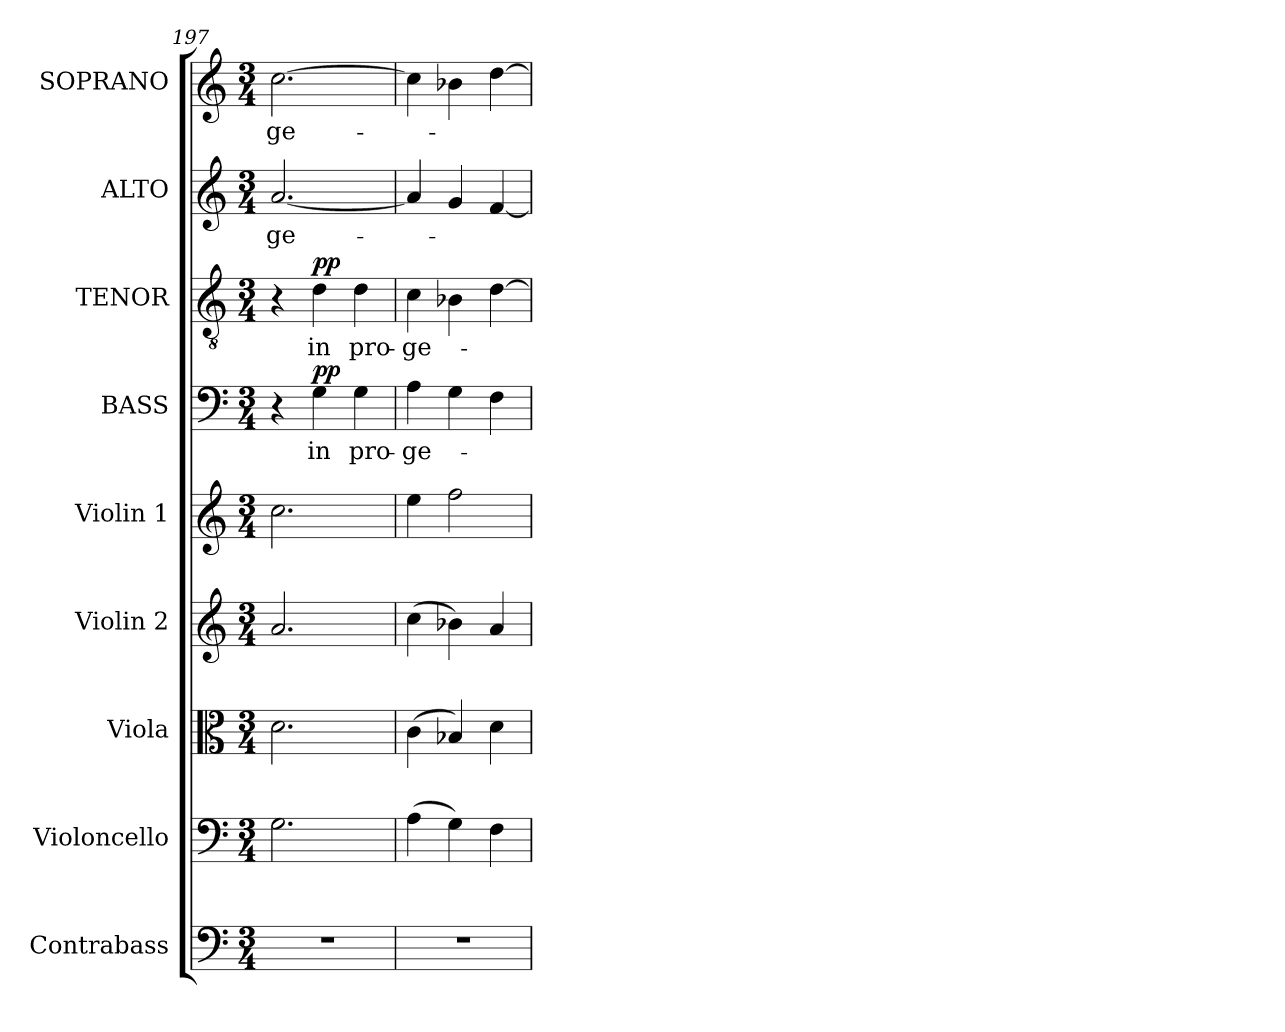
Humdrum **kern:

**kern	**kern	**kern	**kern	**kern	**kern	**text	**dynam	**kern	**text	**dynam	**kern	**text	**kern	**text
*part9	*part8	*part7	*part6	*part5	*part4	*part4	*part4	*part3	*part3	*part3	*part2	*part2	*part1	*part1
*staff9	*staff8	*staff7	*staff6	*staff5	*staff4	*staff4	*staff4	*staff3	*staff3	*staff3	*staff2	*staff2	*staff1	*staff1
*I"Contrabass	*I"Violoncello	*I"Viola	*I"Violin 2	*I"Violin 1	*I"BASS	*	*	*I"TENOR	*	*	*I"ALTO	*	*I"SOPRANO	*
*I'Cb.	*I'Vc.	*I'Vla.	*I'Vln. 2	*I'Vln. 1	*I'B.	*	*	*I'T.	*	*	*I'A.	*	*I'S.	*
*clefF4	*clefF4	*clefC3	*clefG2	*clefG2	*clefF4	*	*	*clefGv2	*	*	*clefG2	*	*clefG2	*
*ITrd7c12	*	*	*	*	*	*	*	*ITrd7c12	*	*	*	*	*	*
*k[]	*k[]	*k[]	*k[]	*k[]	*k[]	*	*	*k[]	*	*	*k[]	*	*k[]	*
*C:	*C:	*C:	*C:	*C:	*C:	*	*	*C:	*	*	*C:	*	*C:	*
*M3/4	*M3/4	*M3/4	*M3/4	*M3/4	*M3/4	*	*	*M3/4	*	*	*M3/4	*	*M3/4	*
=197	=197	=197	=197	=197	=197	=197	=197	=197	=197	=197	=197	=197	=197	=197
!LO:N:vis=1	!	!	!	!	!	!	!	!	!	!	!	!	!	!
*	*^	*^	*	*	*	*	*	*	*	*	*	*	*	*
!	!	!	!	!	!	!	!	!	!	!	!	!	!	!LO:LY:b:color=#000000	!	!
!	!	!	!	!	!	!	!	!	!	!	!	!	!	!	!	!LO:LY:b:color=#000000
2.r	2.Gi\	2.ryy	2.di\	2.ryy	2.ai/	2.cci\	4r	.	.	4r	.	.	[<2.ai/	-ge-	[>2.cci\	-ge-
!	!	!	!	!	!	!	!	!LO:LY:b:color=#000000	!	!	!	!	!	!	!	!
!	!	!	!	!	!	!	!	!	!	!	!LO:LY:b:color=#000000	!	!	!	!	!
.	.	.	.	.	.	.	4Gi\	in	pp	4Di\	in	pp	.	.	.	.
!	!	!	!	!	!	!	!	!LO:LY:b:color=#000000	!	!	!	!	!	!	!	!
!	!	!	!	!	!	!	!	!	!	!	!LO:LY:b:color=#000000	!	!	!	!	!
.	.	.	.	.	.	.	4Gi\	pro-	.	4Di\	pro-	.	.	.	.	.
*	*v	*v	*	*	*	*	*	*	*	*	*	*	*	*	*	*
*	*	*v	*v	*	*	*	*	*	*	*	*	*	*	*	*
=198	=198	=198	=198	=198	=198	=198	=198	=198	=198	=198	=198	=198	=198	=198
!LO:N:vis=1	!	!	!	!	!	!	!	!	!	!	!	!	!	!
!	!	!	!	!	!	!LO:LY:b:color=#000000	!	!	!	!	!	!	!	!
!	!	!	!	!	!	!	!	!	!LO:LY:b:color=#000000	!	!	!	!	!
2.r	(4Ai\	(4ci\	(4cci\	4eei\	4Ai\	-ge-	.	4Ci\	-ge-	.	4ai/]	.	4cci\]	.
.	4Gi\)	4B-Xi/)	4b-Xi\)	2ffi\	4Gi\	.	.	4BB-Xi\	.	.	4gi/	.	4b-Xi\	.
.	4Fi\	4di\	4ai/	.	4Fi\	.	.	[>4Di\	.	.	[<4fi/	.	[>4ddi\	.
=	=	=	=	=	=	=	=	=	=	=	=	=	=	=
*-	*-	*-	*-	*-	*-	*-	*-	*-	*-	*-	*-	*-	*-	*-
